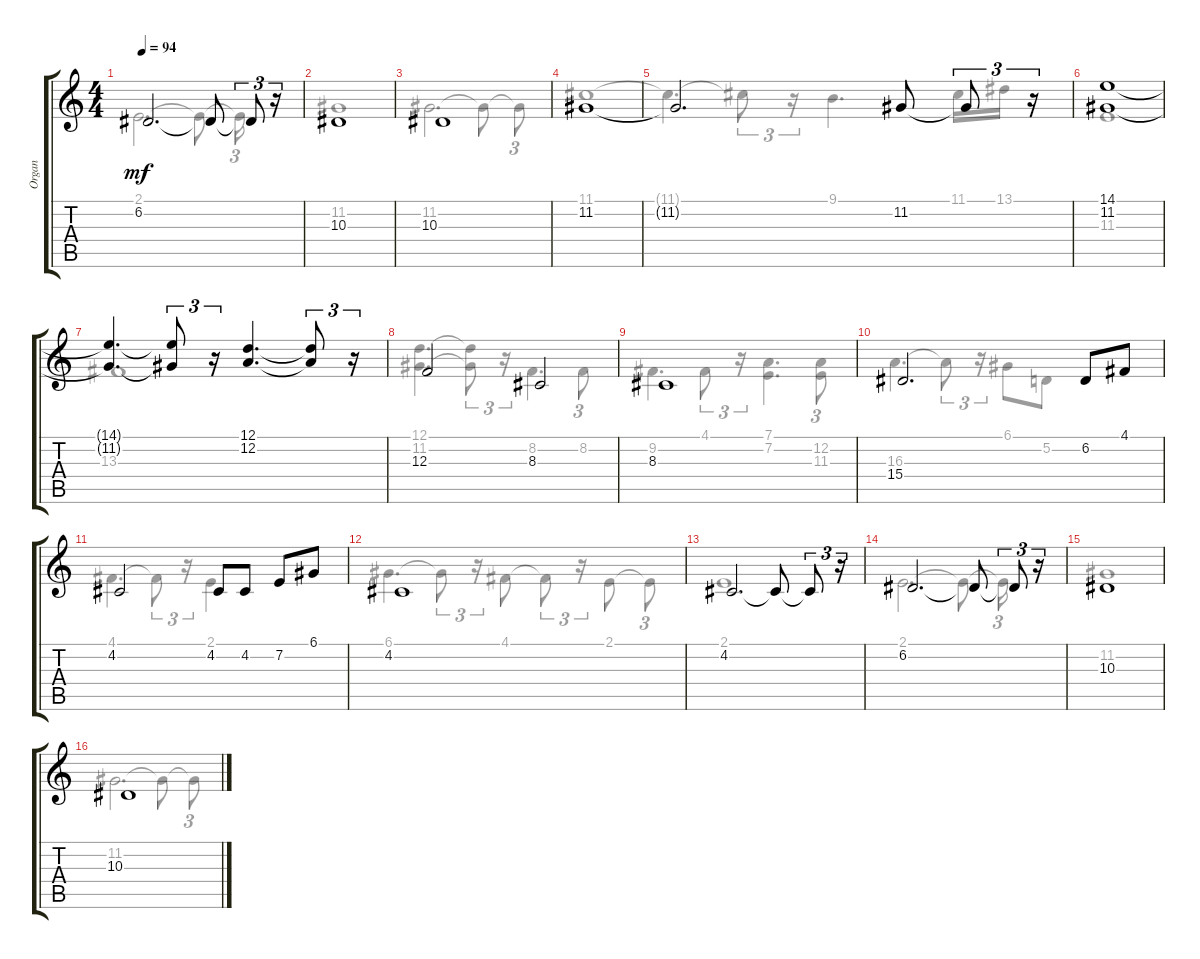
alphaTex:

\track ("Organ" "Organ") {instrument rockorgan}
\staff {score tabs}
\tuning (D4 A3 F3 C3 G2 C2) {hide}
\voice
\ts (4 4)
\tempo 94
\clef g2
\ks aminor
6.2.2{d dy mf} 6.2{t}.8 6.2{t}.8{tu (3 2)} r.16{tu (3 2)} |
10.3.1 |
10.3.1 |
11.2.1 |
11.2{t}.2{d} 11.2.8 11.2{t}.8{tu (3 2)} r.16{tu (3 2)} |
(14.1 11.2).1 |
(14.1{t} 11.2{t}).4{d} (14.1{t} 11.2{t}).8{tu (3 2)} r.16{tu (3 2)} (12.1 12.2).4{d} (12.1{t} 12.2{t}).8{tu (3 2)} r.16{tu (3 2)} |
12.3.2 8.3.2 |
8.3.1 |
15.4.2{d} 6.2.8 4.1.8 |
4.2.2 4.2.8 4.2.8 7.2.8 6.1.8 |
4.2.1 |
4.2.2{d} 4.2{t}.8 4.2{t}.8{tu (3 2)} r.16{tu (3 2)} |
6.2.2{d} 6.2{t}.8 6.2{t}.8{tu (3 2)} r.16{tu (3 2)} |
10.3.1 |
10.3.1
\voice
\clef g2
\ottava regular
\simile none
\ks aminor
2.1.2{d dy mf} 2.1{t}.8 2.1{t}.16{tu (3 2)} |
11.2.1 |
11.2.2{d} 11.2{t}.8 11.2{t}.8{tu (3 2)} |
11.1.1 |
11.1{t}.4{d} 11.1{t}.8{tu (3 2)} r.16{tu (3 2)} 9.1.4{d} 11.1.16 13.1.16 |
11.3.1 |
13.3.1 |
(12.1 11.2).4{d} (12.1{t} 11.2{t}).8{tu (3 2)} r.16{tu (3 2)} 8.2.4{d} 8.2.8{tu (3 2)} |
9.2.4{d} 4.1.8{tu (3 2)} r.16{tu (3 2)} (7.1 7.2).4{d} (12.2 11.3).8{tu (3 2)} |
16.3.4{d} 16.3{t}.8{tu (3 2)} r.16{tu (3 2)} 6.1.8 5.2.8 |
4.1.4{d} 4.1{t}.8{tu (3 2)} r.16{tu (3 2)} 2.1.4 |
6.1.4{d} 6.1{t}.8{tu (3 2)} r.16{tu (3 2)} 4.1.8 4.1{t}.8{tu (3 2)} r.16{tu (3 2)} 2.1.8 2.1{t}.8{tu (3 2)} |
2.1.1 |
2.1.2{d} 2.1{t}.8 2.1{t}.16{tu (3 2)} |
11.2.1 |
11.2.2{d} 11.2{t}.8 11.2{t}.8{tu (3 2)}
